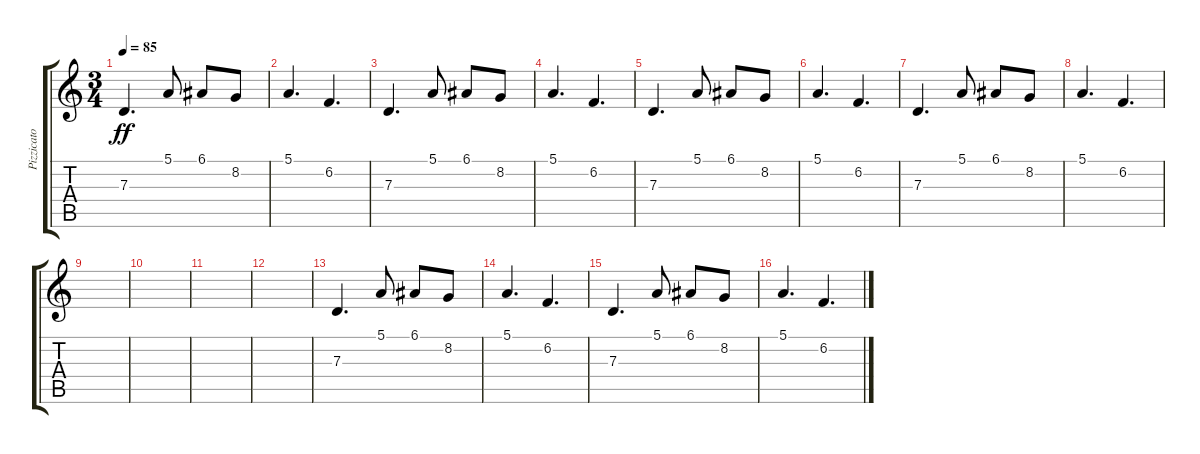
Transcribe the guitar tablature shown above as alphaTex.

\track ("Pizzicato Strings" "Pizzicato ") {instrument pizzicatostrings}
\staff {score tabs}
\tuning (E4 B3 G3 D3 A2 E2) {hide}
\ts (3 4)
\tempo 85
\clef g2
\ks c
7.3.4{d dy ff} 5.1.8 6.1.8 8.2.8 |
5.1.4{d} 6.2.4{d} |
7.3.4{d} 5.1.8 6.1.8 8.2.8 |
5.1.4{d} 6.2.4{d} |
7.3.4{d} 5.1.8 6.1.8 8.2.8 |
5.1.4{d} 6.2.4{d} |
7.3.4{d} 5.1.8 6.1.8 8.2.8 |
5.1.4{d} 6.2.4{d} |
|
|
|
|
7.3.4{d} 5.1.8 6.1.8 8.2.8 |
5.1.4{d} 6.2.4{d} |
7.3.4{d} 5.1.8 6.1.8 8.2.8 |
5.1.4{d} 6.2.4{d}
